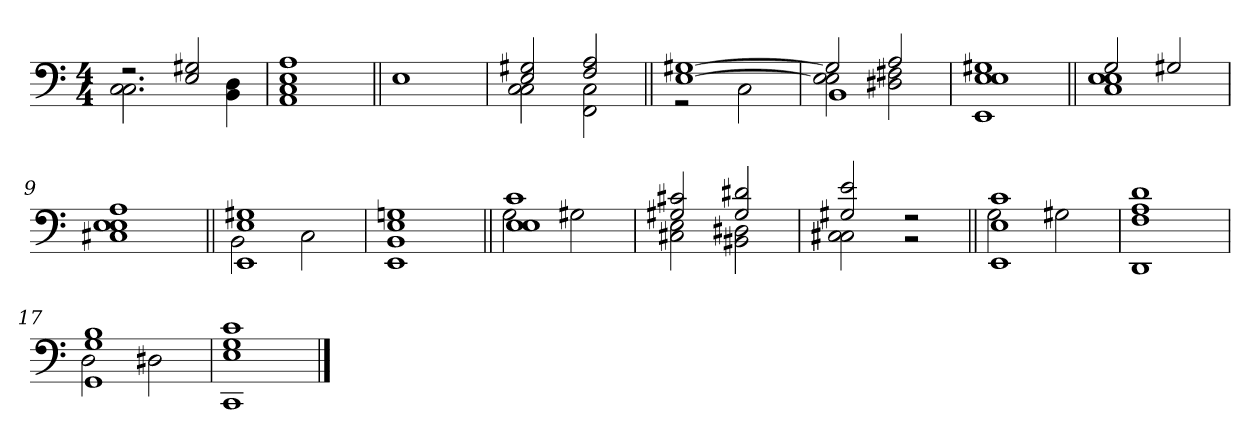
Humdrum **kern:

**kern
*part1
*staff1
*clefF4
*k[]
*M4/4
=1
*^
2r	2.C 2.C
2E 2G#X	.
.	4BB 4D
*v	*v
=2
1AA 1C 1E 1A
=3||
1E
=4
*^
2E 2G#X	2C 2C
2F 2A	2FF 2C
=5||	=5||
[1E [1G#X	2r
.	2C
=6	=6
*	*^
2G#]	2E] 2E	1BB
2A	2D#X 2F#X	.
*v	*v	*v
=7
1EE 1E 1E 1G#X
=8||
*^
2G	1C 1E 1E
2G#X	.
*v	*v
=9
1C#X 1E 1E 1A
=10||
*^
1EE 1E 1G#X	2BB
.	2C
*v	*v
=11
1EE 1BB 1E 1Gn
=12||
*^
1E 1E 1c	2G
.	2G#X
=13	=13
2G#X 2c#X	2C#X 2E
2G# 2d#X	2BB#X 2D#X
=14	=14
2G#X 2e	2C#X 2C#X
2r	2r
=15||	=15||
1EE 1E 1c	2G
.	2G#X
*v	*v
=16
1DD 1F 1A 1d
=17
*^
1GG 1G 1B	2D
.	2D#X
*v	*v
=18
1CC 1E 1G 1c
==
*-
